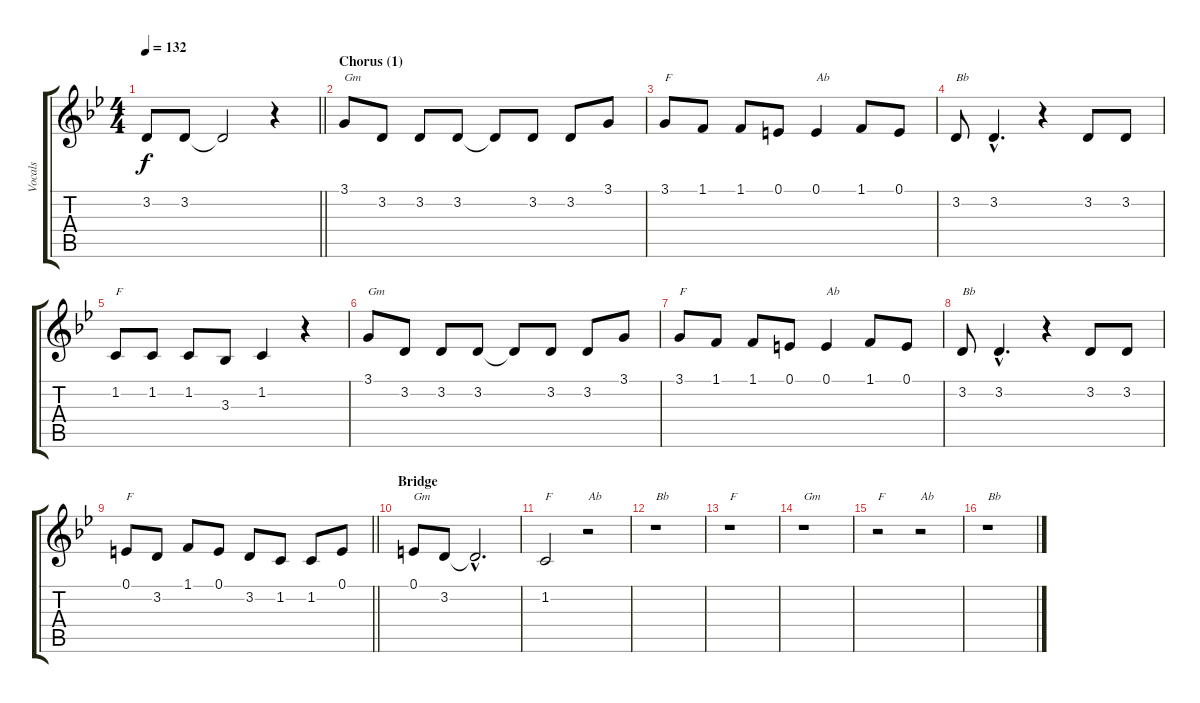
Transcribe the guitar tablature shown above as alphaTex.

\track ("Vocals" "Vocals") {instrument sopranosax}
\staff {score tabs}
\tuning (E4 B3 G3 D3 A2 E2) {hide}
\ts (4 4)
\tempo 132
\clef g2
\barLineRight lightlight
\ks bb
3.2.8{dy f} 3.2.8 3.2{t}.2 r.4 |
\section ("" "Chorus (1)")
3.1.8{txt "Gm"} 3.2.8 3.2.8 3.2.8 3.2{t}.8 3.2.8 3.2.8 3.1.8 |
3.1.8{txt "F"} 1.1.8 1.1.8 0.1.8 0.1.4{txt "Ab"} 1.1.8 0.1.8 |
3.2.8{txt "Bb"} 3.2{hac}.4{d} r.4 3.2.8 3.2.8 |
1.2.8{txt "F"} 1.2.8 1.2.8 3.3.8 1.2.4 r.4 |
3.1.8{txt "Gm"} 3.2.8 3.2.8 3.2.8 3.2{t}.8 3.2.8 3.2.8 3.1.8 |
3.1.8{txt "F"} 1.1.8 1.1.8 0.1.8 0.1.4{txt "Ab"} 1.1.8 0.1.8 |
3.2.8{txt "Bb"} 3.2{hac}.4{d} r.4 3.2.8 3.2.8 |
\barLineRight lightlight
0.1.8{txt "F"} 3.2.8 1.1.8 0.1.8 3.2.8 1.2.8 1.2.8 0.1.8 |
\section ("" "Bridge")
0.1.8{txt "Gm"} 3.2.8 3.2{hac t}.2{d} |
1.2.2{txt "F"} r.2{txt "Ab"} |
r.1{txt "Bb"} |
r.1{txt "F"} |
r.1{txt "Gm"} |
r.2{txt "F"} r.2{txt "Ab"} |
r.1{txt "Bb"}
